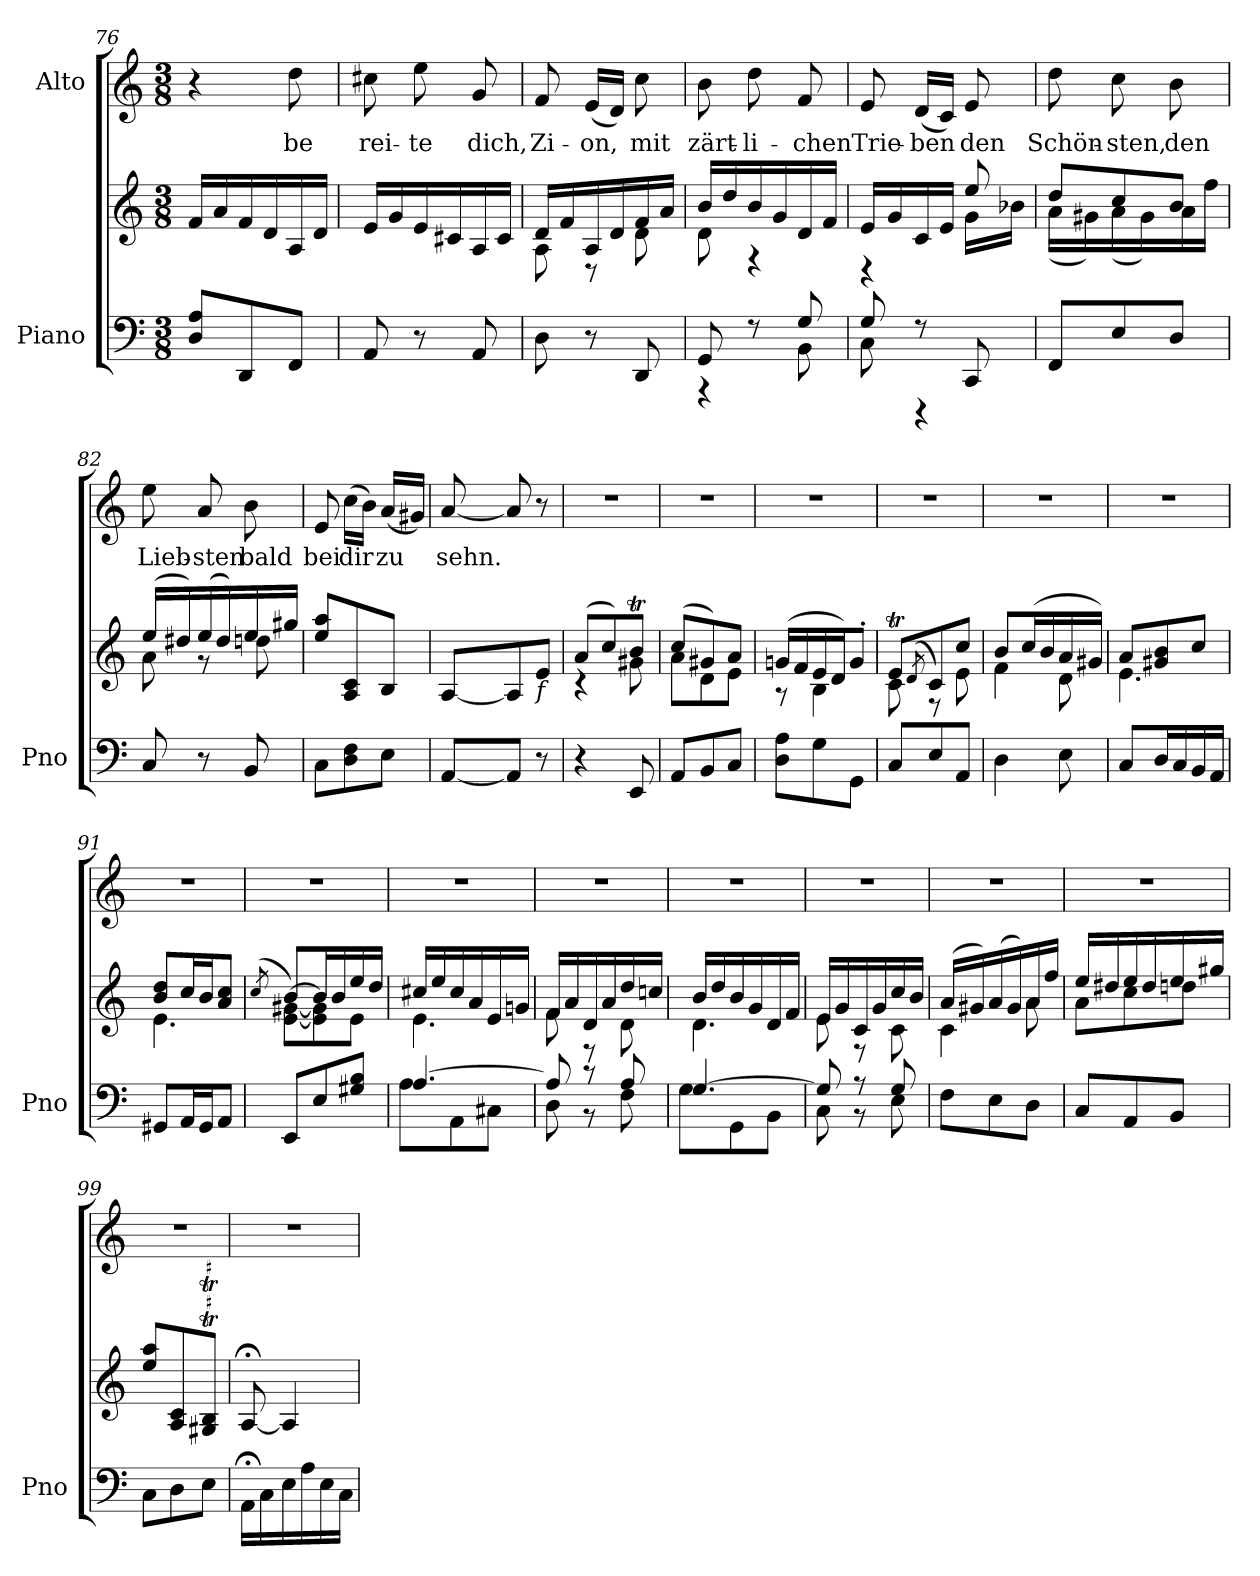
**kern	**kern	**kern	**text
*part2	*part2	*part1	*part1
*staff3	*staff2	*staff1	*staff1
*I"Piano	*	*I"Alto	*
*I'Pno	*	*	*
!!LO:LB:g=z
*clefF4	*clefG2	*clefG2	*
*k[]	*k[]	*k[]	*
*M3/8	*M3/8	*M3/8	*
=76	=76	=76	=76
8D/ 8A/L	16f/LL	4r	.
.	16a/	.	.
8DD/	16f/	.	.
.	16d/	.	.
!	!	!	!LO:LY:b
8FF/J	16A/	8dd\	be
.	16d/JJ	.	.
=77	=77	=77	=77
!	!	!	!LO:LY:b
8AA/	16e/LL	8cc#X\	rei-
.	16g/	.	.
!	!	!	!LO:LY:b
8r	16e/	8ee\	-te
.	16c#X/	.	.
!	!	!	!LO:LY:b
8AA/	16A/	8g/	dich,
.	16c#/JJ	.	.
=78	=78	=78	=78
*	*^	*	*
!	!	!	!	!LO:LY:b
8D\	16d/LL	8A\	8f/	Zi-
.	16f/	.	.	.
!	!	!	!	!LO:LY:b
8r	16A/	8r	(16e/LL	-on,
.	16d/	.	16d/JJ)	.
!	!	!	!	!LO:LY:b
8DD/	16f/	8d\	8cc\	mit
.	16a/JJ	.	.	.
=79	=79	=79	=79	=79
*^	*	*	*	*
!	!	!	!	!	!LO:LY:b
8GG/	4r	16b/LL	8d\	8b\	zärt-
.	.	16dd/	.	.	.
!	!	!	!	!	!LO:LY:b
8r	.	16b/	4r	8dd\	-li-
.	.	16g/	.	.	.
!	!	!	!	!	!LO:LY:b
8G/	8BB\	16d/	.	8f/	-chen
.	.	16f/JJ	.	.	.
=80	=80	=80	=80	=80	=80
!	!	!	!	!	!LO:LY:b
8G/	8C\	16e/LL	4r	8e/	Trie-
.	.	16g/	.	.	.
!	!	!	!	!	!LO:LY:b
8r	4r	16c/	.	(16d/LL	-ben
.	.	16e/JJ	.	16c/JJ)	.
!	!	!	!	!	!LO:LY:b
8CC/	.	8ee/	16g\LL	8e/	den
.	.	.	16b-X\JJ	.	.
*v	*v	*	*	*	*
!!LO:LB:g=z
=81	=81	=81	=81	=81
!	!	!	!	!LO:LY:b
8FF/L	8dd/L	(16a\LL	8dd\	Schön-
.	.	16g#X\)	.	.
!	!	!	!	!LO:LY:b
8E/	8cc/	(16a\	8cc\	-sten,
.	.	16g#\)	.	.
!	!	!	!	!LO:LY:b
8D/J	8b/J	16a\	8b\	den
.	.	16ff\JJ	.	.
=82	=82	=82	=82	=82
!	!	!	!	!LO:LY:b
8C/	(16ee/LL	8a\	8ee\	Lieb-
.	16dd#X/)	.	.	.
!	!	!	!	!LO:LY:b
8r	(16ee/	8r	8a/	-sten
.	16dd#/)	.	.	.
!	!	!	!	!LO:LY:b
8BB/	16ee/	8ddn\	8b\	bald
.	16gg#X/JJ	.	.	.
*	*v	*v	*	*
=83	=83	=83	=83
!	!	!	!LO:LY:b
8C\L	8ee/ 8aa/L	8e/	bei
!	!	!	!LO:LY:b
8D\ 8F\	8A/ 8c/	(16cc\LL	dir
.	.	16b\JJ)	.
!	!	!	!LO:LY:b
8E\J	8B/J	(16a/LL	zu
.	.	16g#X/JJ)	.
=84	=84	=84	=84
!	!	!	!LO:LY:b
[8AA/L	[8A/L	[8a/	sehn.
8AA/J]	8A/]	8a/]	.
!	!LO:TX:b:i:t=f	!	!
8r	8e/J	8r	.
=85	=85	=85	=85
*	*^	*	*
4r	(8a/L	4r	4.r	.
.	8cc/)	.	.	.
8EE/	8bt/J	8g#X\	.	.
!!LO:PB:g=z
=86	=86	=86	=86	=86
8AA/L	(8cc/L	8a\L	4.r	.
8BB/	8g#X/)	8d\	.	.
8C/J	8a/J	8e\J	.	.
=87	=87	=87	=87	=87
8D\ 8A\L	(16gn/LL	8r	4.r	.
.	16f/	.	.	.
8G\	16e/	4B\	.	.
.	16d/J)	.	.	.
8GG\J	8g'/J	.	.	.
=88	=88	=88	=88	=88
8C/L	8et/L	8c\	4.r	.
.	(8qd/	.	.	.
8E/	8c/)	8r	.	.
8AA/J	8cc/J	8e\	.	.
=89	=89	=89	=89	=89
4D\	8b/L	4f\	4.r	.
.	(16cc/L	.	.	.
.	16b/	.	.	.
8E\	16a/	8d\	.	.
.	16g#X/JJ)	.	.	.
=90	=90	=90	=90	=90
8C/L	8a/L	4.e\	4.r	.
16D/L	8g#X/ 8b/	.	.	.
16C/	.	.	.	.
16BB/	8cc/J	.	.	.
16AA/JJ	.	.	.	.
=91	=91	=91	=91	=91
8GG#X/L	8b/ 8dd/L	4.e\	4.r	.
16AA/L	16cc/L	.	.	.
16GG#/J	16b/J	.	.	.
8AA/J	8a/ 8cc/J	.	.	.
=92	=92	=92	=92	=92
.	(8qcc/	.	.	.
8EE/L	[8b/L)	[8e\ [8g#X\L	4.r	.
8E/	16b/L]	8e\] 8g#\]	.	.
.	16b/	.	.	.
8G#X/ 8B/J	16ee/	8e\J	.	.
.	16dd/JJ	.	.	.
!!LO:LB:g=z
=93	=93	=93	=93	=93
*^	*	*	*	*
[4.A/	8A\L	16cc#X/LL	4.e\	4.r	.
.	.	16ee/	.	.	.
.	8AA\	16cc#/	.	.	.
.	.	16a/	.	.	.
.	8C#X\J	16e/	.	.	.
.	.	16gn/JJ	.	.	.
=94	=94	=94	=94	=94	=94
8A/]	8D\	16f/LL	8f\	4.r	.
.	.	16a/	.	.	.
8r	8r	16d/	8r	.	.
.	.	16a/	.	.	.
8A/	8F\	16dd/	8d\	.	.
.	.	16ccn/JJ	.	.	.
=95	=95	=95	=95	=95	=95
[4.G/	8G\L	16b/LL	4.d\	4.r	.
.	.	16dd/	.	.	.
.	8GG\	16b/	.	.	.
.	.	16g/	.	.	.
.	8BB\J	16d/	.	.	.
.	.	16f/JJ	.	.	.
=96	=96	=96	=96	=96	=96
8G/]	8C\	16e/LL	8e\	4.r	.
.	.	16g/	.	.	.
8r	8r	16c/	8r	.	.
.	.	16g/	.	.	.
8G/	8E\	16cc/	8c\	.	.
.	.	16b/JJ	.	.	.
*v	*v	*	*	*	*
=97	=97	=97	=97	=97
8F\L	(16a/LL	4c\	4.r	.
.	16g#X/)	.	.	.
8E\	(16a/	.	.	.
.	16g#/)	.	.	.
8D\J	16a/	8a\	.	.
.	16ff/JJ	.	.	.
!!LO:LB:g=z
=98	=98	=98	=98	=98
8C/L	16ee/LL	8a\L	4.r	.
.	16dd#X/	.	.	.
8AA/	16ee/	8cc\	.	.
.	16dd#/	.	.	.
8BB/J	16ee/	8ddn\J	.	.
.	16gg#X/JJ	.	.	.
*	*v	*v	*	*
=99	=99	=99	=99
8C\L	8ee/ 8aa/L	4.r	.
8D\	8A/ 8c/	.	.
8E\J	8G#X/T 8B/TJ	.	.
=100	=100	=100	=100
16AA;<\LL	[8A;</	4.r	.
16C\	.	.	.
16E\	4A/]	.	.
16A\	.	.	.
16E\	.	.	.
16C\JJ	.	.	.
=	=	=	=
*-	*-	*-	*-
